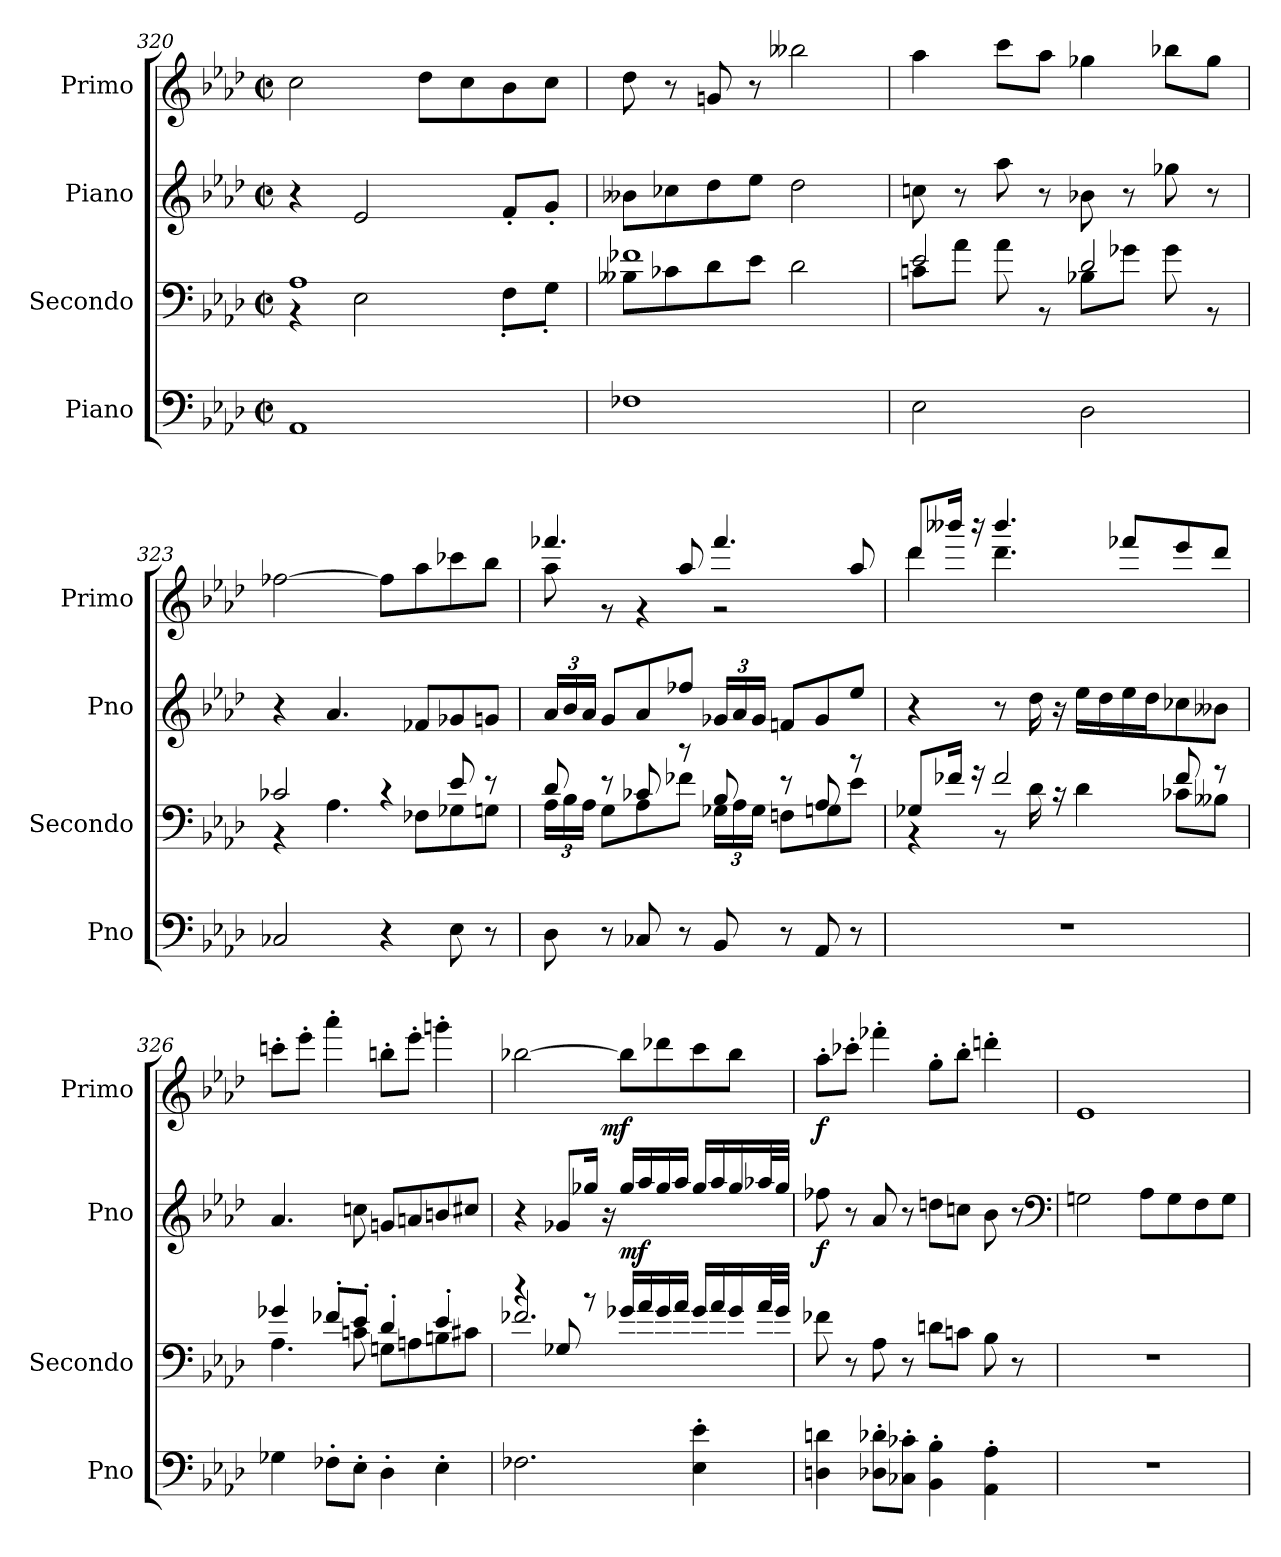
**kern	**kern	**dynam	**kern	**dynam	**kern
*part4	*part3	*part3	*part2	*part2	*part1
*staff4	*staff3	*staff3	*staff2	*staff2	*staff1
*I"Piano	*I"Secondo	*	*I"Piano	*	*I"Primo
*I'Pno	*I'Secondo	*	*I'Pno	*	*I'Primo
*clefF4	*clefF4	*	*clefG2	*	*clefG2
*k[b-e-a-d-]	*k[b-e-a-d-]	*	*k[b-e-a-d-]	*	*k[b-e-a-d-]
*A-:	*A-:	*	*A-:	*	*A-:
*M2/2	*M2/2	*	*M2/2	*	*M2/2
*met(c|)	*met(c|)	*	*met(c|)	*	*met(c|)
=320	=320	=320	=320	=320	=320
*	*^	*	*	*	*
1AA-	1A-	4rBB	.	4r	.	2cc\
.	.	2E-\	.	2e-/	.	.
.	.	.	.	.	.	8dd-\L
.	.	.	.	.	.	8cc\
.	.	8F'\L	.	8f'/L	.	8b-\
.	.	8G'\J	.	8g'/J	.	8cc\J
=321	=321	=321	=321	=321	=321	=321
1F-X	1f-X	8B--X\L	.	8b--X\L	.	8dd-\
.	.	8c-X\	.	8cc-X\	.	8r
.	.	8d-\	.	8dd-\	.	8gn/
.	.	8e-\J	.	8ee-\J	.	8r
.	.	2d-\	.	2dd-\	.	2bb--X\
=322	=322	=322	=322	=322	=322	=322
2E-\	2e-/	8cn\L	.	8ccn\	.	4aa-\
.	.	8a-\J	.	8r	.	.
.	.	8a-\	.	8aa-\	.	8ccc\L
.	.	8r	.	8r	.	8aa-\J
2D-\	2d-/	8B-X\L	.	8b-X\	.	4gg-X\
.	.	8g-X\J	.	8r	.	.
.	.	8g-\	.	8gg-X\	.	8bb-X\L
.	.	8r	.	8r	.	8gg-\J
!!LO:PB:g=z
=323	=323	=323	=323	=323	=323	=323
2C-X/	2c-X/	4r	.	4r	.	[2ff-X\
.	.	4.A-\	.	4.a-/	.	.
4r	4rc	.	.	.	.	8ff-\L]
.	.	8F-X\L	.	8f-X/L	.	8aa-\
8E-\	8e-/	8G-X\	.	8g-X/	.	8ccc-X\
8r	8re	8Gn\J	.	8gn/J	.	8bb-\J
!!LO:PB:g=z
=324	=324	=324	=324	=324	=324	=324
*	*	*Xbrackettup	*	*Xbrackettup	*	*
*	*	*	*	*	*	*^
8D-\	8d-/	24A-\LL	.	24a-/LL	.	4.fff-X/	8aa-\
.	.	24B-\	.	24b-/	.	.	.
.	.	24A-\JJ	.	24a-/JJ	.	.	.
8r	8re	8G\L	.	8g/L	.	.	8r
8C-X/	8c-X/	8A-\	.	8a-/	.	.	4r
8r	8rdd	8f-X\J	.	8ff-X/J	.	8aa-/	.
8BB-/	8B-/	24G-X\LL	.	24g-X/LL	.	4.fff-/	2r
.	.	24A-\	.	24a-/	.	.	.
.	.	24G-\JJ	.	24g-/JJ	.	.	.
8r	8re	8Fn\L	.	8fn/L	.	.	.
8AA-/	8A-/	8Gn\	.	8g-/	.	.	.
8r	8rb	8e-\J	.	8ee-/J	.	8aa-/	.
=325	=325	=325	=325	=325	=325	=325	=325
1r	8G-X/L	4rBB	.	4r	.	8ddd-/L	4ddd-\
.	16f-X/Jk	.	.	.	.	16bbb--X/Jk	.
.	16rg	.	.	.	.	16rbbb	.
.	2f-/	8r	.	8r	.	4.bbb--/	4.ddd-\
.	.	16d-\	.	16dd-\	.	.	.
.	.	16rc	.	16r	.	.	.
.	.	4d-\	.	16ee-\LL	.	.	.
.	.	.	.	16dd-\	.	.	.
.	.	.	.	16ee-\	.	8fff-X/L	4.ryy
.	.	.	.	16dd-\J	.	.	.
.	8f-/	8c-X\L	.	8cc-X\	.	8eee-/	.
.	8rg	8B--X\J	.	8b--X\J	.	8ddd-/J	.
*	*	*	*	*	*	*v	*v
!!LO:PB:g=z
=326	=326	=326	=326	=326	=326	=326
4G-X\	4g-X/	4.A-\	.	4.a-/	.	8cccn'\L
.	.	.	.	.	.	8eee-'\J
8F-X'\L	8f-X'/L	.	.	.	.	4aaa-'\
8E-'\J	8e-'/J	8cn\	.	8ccn\	.	.
4D-'\	4d-'/	8Gn\L	.	8gn/L	.	8bbn'\L
.	.	8An\	.	8an/	.	8eee-'\J
4E-'\	4e-'/	8Bn\	.	8bn/	.	4gggn'\
.	.	8c#X\J	.	8cc#X/J	.	.
!!LO:PB:g=z
=327	=327	=327	=327	=327	=327	=327
2.F-X\	4r	2.f-X/	.	4r	.	[2bb-X\
.	8G-X/	.	.	8g-X/L	.	.
.	8r	.	.	16gg-X/Jk	.	.
!	!	!	!	!	!LO:DY:a	!
.	.	.	.	16r	mf	.
!	!	!	!LO:DY:a	!	!	!
.	16g-X/LL	.	mf	16gg-/LL	.	8bb-\L]
.	16a-/	.	.	16aa-/	.	.
.	16g-/	.	.	16gg-/	.	8ddd-X\
.	16a-/JJ	.	.	16aa-/JJ	.	.
4E-\' 4e-\'	16g-/LL	4ryy	.	16gg-/LL	.	8ccc\
.	16a-/	.	.	16aa-/	.	.
.	16g-/	.	.	16gg-/	.	8bb-\J
.	32a-/L	.	.	32aa-X/L	.	.
.	32g-/JJJ	.	.	32gg-/JJJ	.	.
*	*v	*v	*	*	*	*
=328	=328	=328	=328	=328	=328
!	!	!LO:DY:a	!	!LO:DY:a	!
4Dn\ 4dn\	8f-X\	f	8ff-X\	f	8aa-'\L
.	8r	.	8r	.	8ccc-X'\J
8D-X\' 8d-X\'L	8A-\	.	8a-/	.	4fff-X'\
8C-X\' 8c-X\'J	8r	.	8r	.	.
4BB-\' 4B-\'	8dn\L	.	8ddn\L	.	8gg'\L
.	8cn\J	.	8ccn\J	.	8bb-'\J
4AA-\' 4A-\'	8B-\	.	8b-\	.	4dddn'\
.	8r	.	8r	.	.
*	*	*	*clefF4	*	*
=329	=329	=329	=329	=329	=329
1r	1r	.	2Gn\	.	1e-
.	.	.	8A-\L	.	.
.	.	.	8G\	.	.
.	.	.	8F\	.	.
.	.	.	8G\J	.	.
=	=	=	=	=	=
*-	*-	*-	*-	*-	*-
